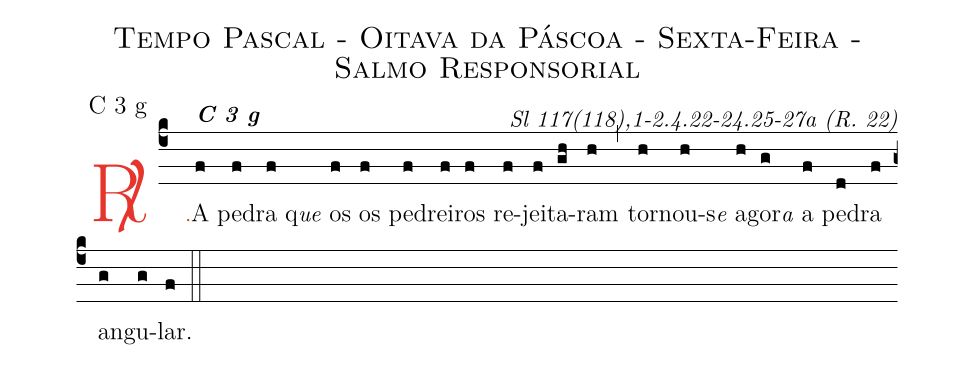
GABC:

name: Tempo Pascal - Oitava da Páscoa - Sexta-Feira - Salmo Responsorial;
mode: C 3 g;
commentary: Sl 117(118),1-2.4.22-24.25-27a (R. 22);
%%
(c4)

<c><sp>R/</sp>.</c>() A<alt>\textbf{C 3 g}</alt>(f) pe(f)dra(f) q<e>ue</e> os(f) os(f) pe(f)drei(f)ros(f) re(f)jei(f)ta(gh)ram(h) (,) tor(h)nou-(h)s<e>e</e> a(h)go(g)r<e>a</e> a(f) pe(d)dra(f) an(g)gu(g)lar.(f)

(::)
